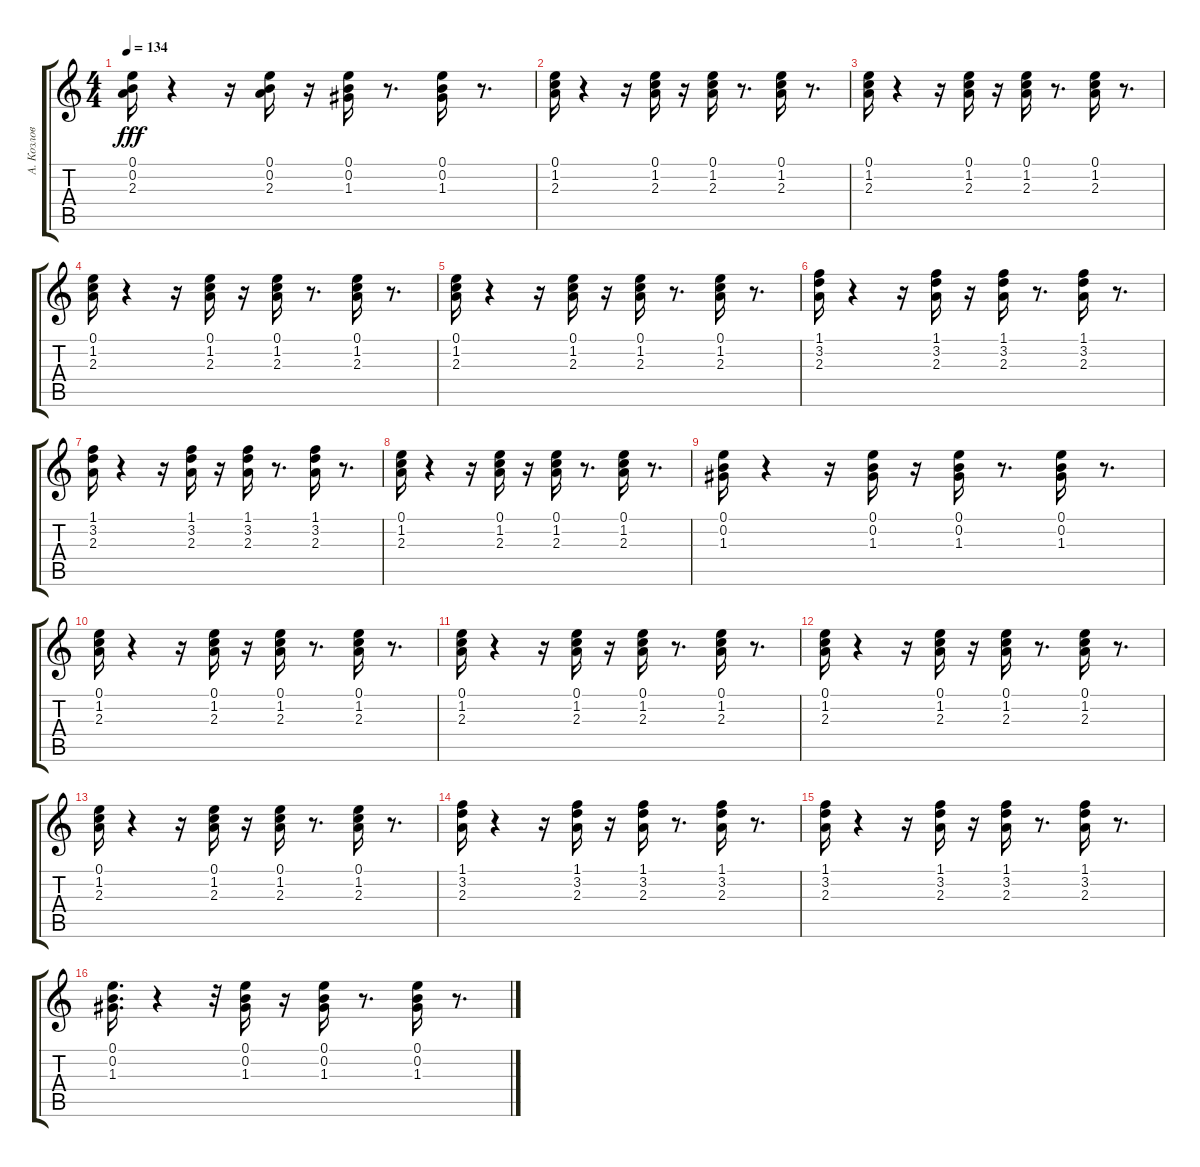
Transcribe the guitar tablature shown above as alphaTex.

\track ("А. Козлов" "А. Козлов") {instrument fretlessbass}
\staff {score tabs}
\tuning (E4 B3 G3 D3 A2 E2) {hide}
\ts (4 4)
\tempo 134
\clef g2
\ks c
(0.1 0.2 2.3).16{dy fff} r.4 r.16 (0.1 0.2 2.3).16 r.16 (0.1 0.2 1.3).16 r.8{d} (0.1 0.2 1.3).16 r.8{d} |
(0.1 1.2 2.3).16 r.4 r.16 (0.1 1.2 2.3).16 r.16 (0.1 1.2 2.3).16 r.8{d} (0.1 1.2 2.3).16 r.8{d} |
(0.1 1.2 2.3).16 r.4 r.16 (0.1 1.2 2.3).16 r.16 (0.1 1.2 2.3).16 r.8{d} (0.1 1.2 2.3).16 r.8{d} |
(0.1 1.2 2.3).16 r.4 r.16 (0.1 1.2 2.3).16 r.16 (0.1 1.2 2.3).16 r.8{d} (0.1 1.2 2.3).16 r.8{d} |
(0.1 1.2 2.3).16 r.4 r.16 (0.1 1.2 2.3).16 r.16 (0.1 1.2 2.3).16 r.8{d} (0.1 1.2 2.3).16 r.8{d} |
(1.1 3.2 2.3).16 r.4 r.16 (1.1 3.2 2.3).16 r.16 (1.1 3.2 2.3).16 r.8{d} (1.1 3.2 2.3).16 r.8{d} |
(1.1 3.2 2.3).16 r.4 r.16 (1.1 3.2 2.3).16 r.16 (1.1 3.2 2.3).16 r.8{d} (1.1 3.2 2.3).16 r.8{d} |
(0.1 1.2 2.3).16 r.4 r.16 (0.1 1.2 2.3).16 r.16 (0.1 1.2 2.3).16 r.8{d} (0.1 1.2 2.3).16 r.8{d} |
(0.1 0.2 1.3).16 r.4 r.16 (0.1 0.2 1.3).16 r.16 (0.1 0.2 1.3).16 r.8{d} (0.1 0.2 1.3).16 r.8{d} |
(0.1 1.2 2.3).16 r.4 r.16 (0.1 1.2 2.3).16 r.16 (0.1 1.2 2.3).16 r.8{d} (0.1 1.2 2.3).16 r.8{d} |
(0.1 1.2 2.3).16 r.4 r.16 (0.1 1.2 2.3).16 r.16 (0.1 1.2 2.3).16 r.8{d} (0.1 1.2 2.3).16 r.8{d} |
(0.1 1.2 2.3).16 r.4 r.16 (0.1 1.2 2.3).16 r.16 (0.1 1.2 2.3).16 r.8{d} (0.1 1.2 2.3).16 r.8{d} |
(0.1 1.2 2.3).16 r.4 r.16 (0.1 1.2 2.3).16 r.16 (0.1 1.2 2.3).16 r.8{d} (0.1 1.2 2.3).16 r.8{d} |
(1.1 3.2 2.3).16 r.4 r.16 (1.1 3.2 2.3).16 r.16 (1.1 3.2 2.3).16 r.8{d} (1.1 3.2 2.3).16 r.8{d} |
(1.1 3.2 2.3).16 r.4 r.16 (1.1 3.2 2.3).16 r.16 (1.1 3.2 2.3).16 r.8{d} (1.1 3.2 2.3).16 r.8{d} |
(0.1 0.2 1.3).16{d} r.4 r.32 (0.1 0.2 1.3).16 r.16 (0.1 0.2 1.3).16 r.8{d} (0.1 0.2 1.3).16 r.8{d}
